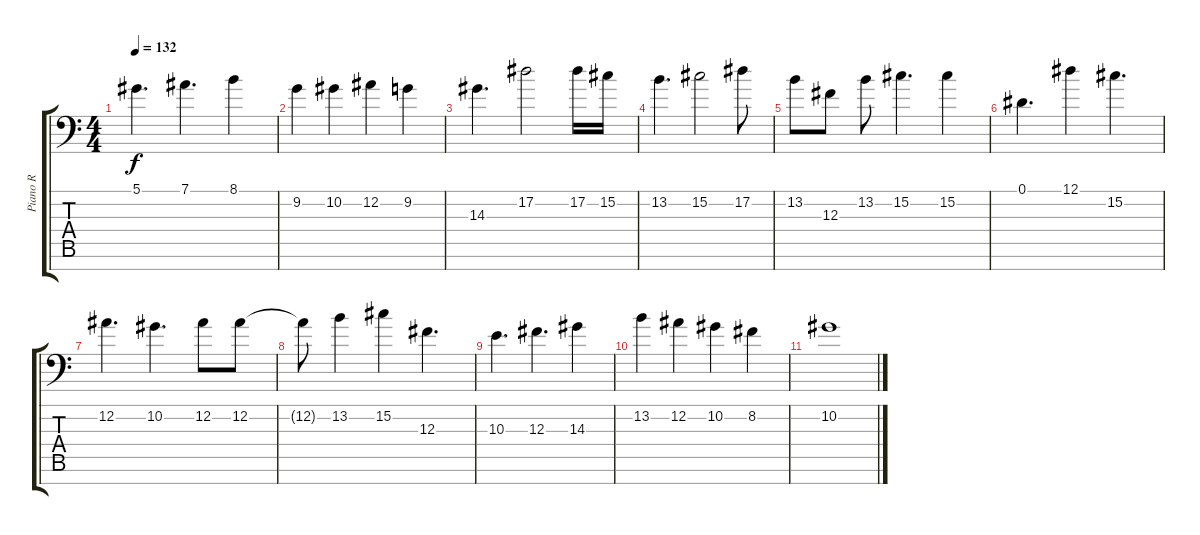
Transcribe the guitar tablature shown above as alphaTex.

\track ("Piano R" "Piano R") {instrument acousticgrandpiano}
\staff {score tabs}
\tuning (Eb4 Bb3 Gb3 Db3 Ab2 Eb2 Bb1) {hide}
\ts (4 4)
\tempo 132
\clef f4
\ks c
5.1.4{d dy f} 7.1.4{d} 8.1.4 |
9.2.4 10.2.4 12.2.4 9.2.4 |
14.3.4{d} 17.2.2 17.2.16 15.2.16 |
13.2.4{d} 15.2.2 17.2.8 |
13.2.8 12.3.8 13.2.8 15.2.4{d} 15.2.4 |
0.1.4{d} 12.1.4 15.2.4{d} |
12.2.4{d} 10.2.4{d} 12.2.8 12.2.8 |
12.2{t}.8 13.2.4 15.2.4 12.3.4{d} |
10.3.4{d} 12.3.4{d} 14.3.4 |
13.2.4 12.2.4 10.2.4 8.2.4 |
10.2.1
